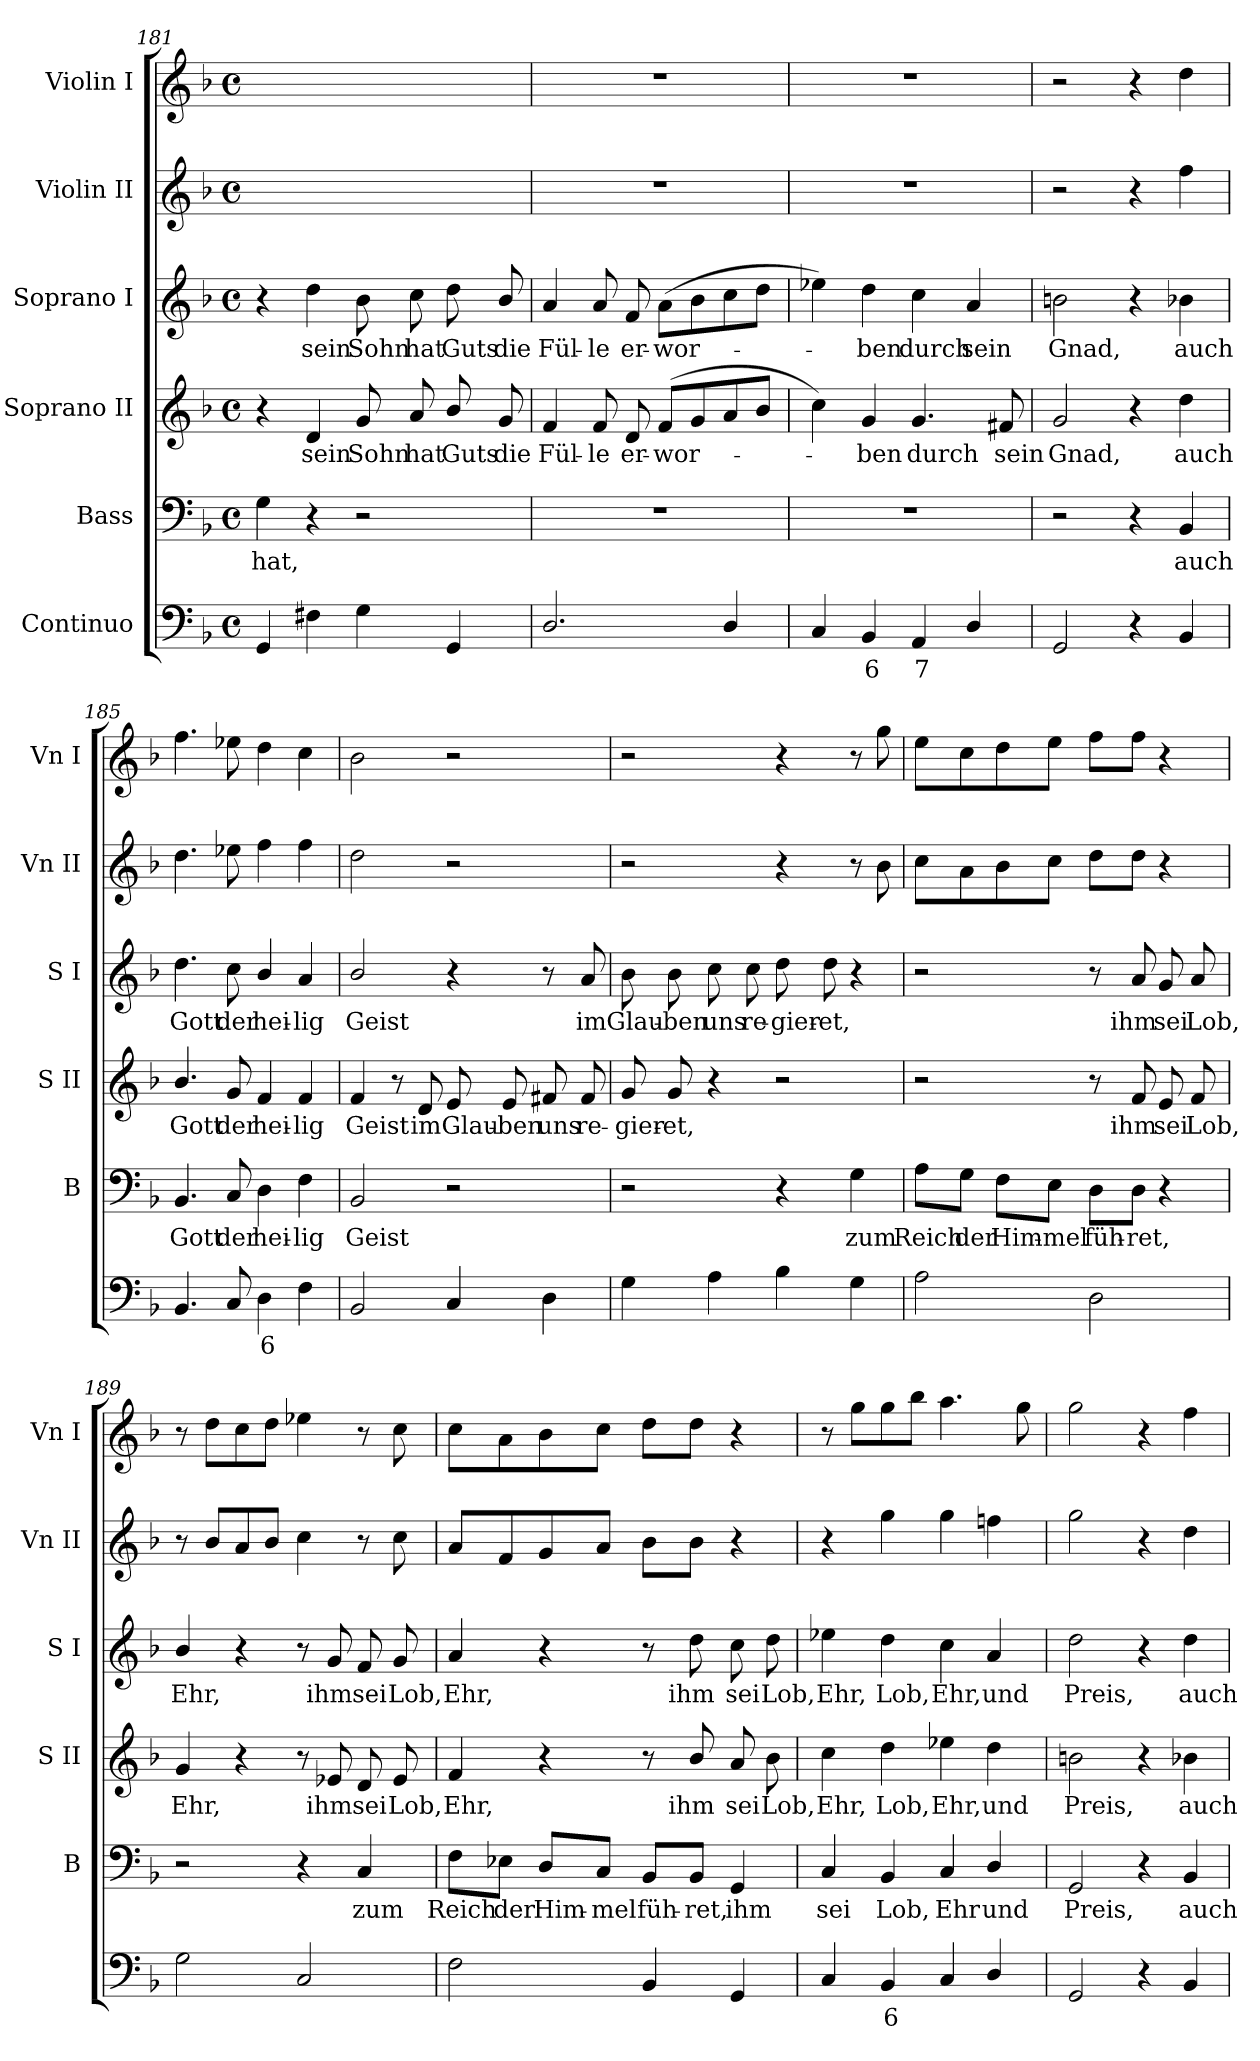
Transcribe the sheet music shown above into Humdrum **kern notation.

**kern	**text	**kern	**text	**kern	**text	**kern	**text	**kern	**kern
*part6	*part6	*part5	*part5	*part4	*part4	*part3	*part3	*part2	*part1
*staff6	*staff6	*staff5	*staff5	*staff4	*staff4	*staff3	*staff3	*staff2	*staff1
*I"Continuo	*	*I"Bass	*	*I"Soprano II	*	*I"Soprano I	*	*I"Violin II	*I"Violin I
*	*	*I'B	*	*I'S II	*	*I'S I	*	*I'Vn II	*I'Vn I
!!LO:LB:g=z
*clefF4	*	*clefF4	*	*clefG2	*	*clefG2	*	*clefG2	*clefG2
*k[b-]	*	*k[b-]	*	*k[b-]	*	*k[b-]	*	*k[b-]	*k[b-]
*F:	*	*F:	*	*F:	*	*F:	*	*F:	*F:
*M4/4	*	*M4/4	*	*M4/4	*	*M4/4	*	*M4/4	*M4/4
*met(c)	*	*met(c)	*	*met(c)	*	*met(c)	*	*met(c)	*met(c)
=181	=181	=181	=181	=181	=181	=181	=181	=181	=181
!	!	!	!LO:LY:b	!	!	!	!	!	!
4GG	.	4G	hat,	4r	.	4r	.	1ryy	1ryy
!	!	!	!	!	!LO:LY:b	!	!LO:LY:b	!	!
4F#X	.	4r	.	4d	sein	4dd	sein	.	.
!	!	!	!	!	!LO:LY:b	!	!LO:LY:b	!	!
4G	.	2r	.	8g	Sohn	8b-	Sohn	.	.
!	!	!	!	!	!LO:LY:b	!	!LO:LY:b	!	!
.	.	.	.	8a	hat	8cc	hat	.	.
!	!	!	!	!	!LO:LY:b	!	!LO:LY:b	!	!
4GG	.	.	.	8b-/	Guts	8dd	Guts	.	.
!	!	!	!	!	!LO:LY:b	!	!LO:LY:b	!	!
.	.	.	.	8g	die	8b-/	die	.	.
=182	=182	=182	=182	=182	=182	=182	=182	=182	=182
!	!	!	!	!	!LO:LY:b	!	!LO:LY:b	!	!
2.D/	.	1r	.	4f	Fül-	4a	Fül-	1r	1r
!	!	!	!	!	!LO:LY:b	!	!LO:LY:b	!	!
.	.	.	.	8f	-le	8a	-le	.	.
!	!	!	!	!	!LO:LY:b	!	!LO:LY:b	!	!
.	.	.	.	8d	er-	8f	er-	.	.
!	!	!	!	!	!LO:LY:b	!	!LO:LY:b	!	!
.	.	.	.	(<8fL	-wor-	(>8aL	-wor-	.	.
.	.	.	.	8g	.	8b-	.	.	.
4D/	.	.	.	8a	.	8cc	.	.	.
.	.	.	.	8b-J	.	8ddJ	.	.	.
=183	=183	=183	=183	=183	=183	=183	=183	=183	=183
4C	.	1r	.	4cc)	.	4ee-X)	.	1r	1r
!	!LO:LY:b	!	!	!	!LO:LY:b	!	!LO:LY:b	!	!
4BB-	6	.	.	4g	ben	4dd	ben	.	.
!	!LO:LY:b	!	!	!	!LO:LY:b	!	!LO:LY:b	!	!
4AA	7	.	.	4.g	durch	4cc	durch	.	.
!	!	!	!	!	!	!	!LO:LY:b	!	!
4D/	.	.	.	.	.	4a	sein	.	.
!	!	!	!	!	!LO:LY:b	!	!	!	!
.	.	.	.	8f#X	sein	.	.	.	.
=184	=184	=184	=184	=184	=184	=184	=184	=184	=184
!	!	!	!	!	!LO:LY:b	!	!LO:LY:b	!	!
2GG	.	2r	.	2g	Gnad,	2bn	Gnad,	2r	2r
4r	.	4r	.	4r	.	4r	.	4r	4r
!	!	!	!LO:LY:b	!	!LO:LY:b	!	!LO:LY:b	!	!
4BB-	.	4BB-	auch	4dd	auch	4b-X	auch	4ff	4dd
=185	=185	=185	=185	=185	=185	=185	=185	=185	=185
!	!	!	!LO:LY:b	!	!LO:LY:b	!	!LO:LY:b	!	!
4.BB-	.	4.BB-	Gott	4.b-/	Gott	4.dd	Gott	4.dd	4.ff
!	!	!	!LO:LY:b	!	!LO:LY:b	!	!LO:LY:b	!	!
8C	.	8C	der	8g	der	8cc	der	8ee-X	8ee-X
!	!LO:LY:b	!	!LO:LY:b	!	!LO:LY:b	!	!LO:LY:b	!	!
4D	6	4D	hei-	4f	hei-	4b-/	hei-	4ff	4dd
!	!	!	!LO:LY:b	!	!LO:LY:b	!	!LO:LY:b	!	!
4F	.	4F	-lig	4f	-lig	4a	-lig	4ff	4cc
!!LO:LB:g=z
=186	=186	=186	=186	=186	=186	=186	=186	=186	=186
!	!	!	!LO:LY:b	!	!LO:LY:b	!	!LO:LY:b	!	!
2BB-	.	2BB-	Geist	4f	Geist	2b-/	Geist	2dd	2b-
.	.	.	.	8r	.	.	.	.	.
!	!	!	!	!	!LO:LY:b	!	!	!	!
.	.	.	.	8d	im	.	.	.	.
!	!	!	!	!	!LO:LY:b	!	!	!	!
4C	.	2r	.	8e	Glau-	4r	.	2r	2r
!	!	!	!	!	!LO:LY:b	!	!	!	!
.	.	.	.	8e	-ben	.	.	.	.
!	!	!	!	!	!LO:LY:b	!	!	!	!
4D	.	.	.	8f#X	uns	8r	.	.	.
!	!	!	!	!	!LO:LY:b	!	!LO:LY:b	!	!
.	.	.	.	8f#	re-	8a	im	.	.
=187	=187	=187	=187	=187	=187	=187	=187	=187	=187
!	!	!	!	!	!LO:LY:b	!	!LO:LY:b	!	!
4G	.	2r	.	8g	-gier-	8b-	Glau-	2r	2r
!	!	!	!	!	!LO:LY:b	!	!LO:LY:b	!	!
.	.	.	.	8g	-et,	8b-	-ben	.	.
!	!	!	!	!	!	!	!LO:LY:b	!	!
4A	.	.	.	4r	.	8cc	uns	.	.
!	!	!	!	!	!	!	!LO:LY:b	!	!
.	.	.	.	.	.	8cc	re-	.	.
!	!	!	!	!	!	!	!LO:LY:b	!	!
4B-	.	4r	.	2r	.	8dd	-gier-	4r	4r
!	!	!	!	!	!	!	!LO:LY:b	!	!
.	.	.	.	.	.	8dd	-et,	.	.
!	!	!	!LO:LY:b	!	!	!	!	!	!
4G	.	4G	zum	.	.	4r	.	8r	8r
.	.	.	.	.	.	.	.	8b-	8gg
=188	=188	=188	=188	=188	=188	=188	=188	=188	=188
!	!	!	!LO:LY:b	!	!	!	!	!	!
2A	.	8A\L	Reich	2r	.	2r	.	8ccL	8eeL
!	!	!	!LO:LY:b	!	!	!	!	!	!
.	.	8G\J	der	.	.	.	.	8a	8cc
!	!	!	!LO:LY:b	!	!	!	!	!	!
.	.	8F\L	Him-	.	.	.	.	8b-	8dd
!	!	!	!LO:LY:b	!	!	!	!	!	!
.	.	8E\J	-mel	.	.	.	.	8ccJ	8eeJ
!	!	!	!LO:LY:b	!	!	!	!	!	!
2D	.	8D\L	füh-	8r	.	8r	.	8ddL	8ffL
!	!	!	!LO:LY:b	!	!LO:LY:b	!	!LO:LY:b	!	!
.	.	8D\J	-ret,	8f	ihm	8a	ihm	8ddJ	8ffJ
!	!	!	!	!	!LO:LY:b	!	!LO:LY:b	!	!
.	.	4r	.	8e	sei	8g	sei	4r	4r
!	!	!	!	!	!LO:LY:b	!	!LO:LY:b	!	!
.	.	.	.	8f	Lob,	8a	Lob,	.	.
!!LO:LB:g=z
=189	=189	=189	=189	=189	=189	=189	=189	=189	=189
!	!	!	!	!	!LO:LY:b	!	!LO:LY:b	!	!
2G	.	2r	.	4g	Ehr,	4b-/	Ehr,	8r	8r
.	.	.	.	.	.	.	.	8b-L	8ddL
.	.	.	.	4r	.	4r	.	8a	8cc
.	.	.	.	.	.	.	.	8b-J	8ddJ
2C	.	4r	.	8r	.	8r	.	4cc	4ee-X
!	!	!	!	!	!LO:LY:b	!	!LO:LY:b	!	!
.	.	.	.	8e-X	ihm	8g	ihm	.	.
!	!	!	!LO:LY:b	!	!LO:LY:b	!	!LO:LY:b	!	!
.	.	4C	zum	8d	sei	8f	sei	8r	8r
!	!	!	!	!	!LO:LY:b	!	!LO:LY:b	!	!
.	.	.	.	8e-	Lob,	8g	Lob,	8cc	8cc
=190	=190	=190	=190	=190	=190	=190	=190	=190	=190
!	!	!	!LO:LY:b	!	!LO:LY:b	!	!LO:LY:b	!	!
2F	.	8F\L	Reich	4f	Ehr,	4a	Ehr,	8aL	8ccL
!	!	!	!LO:LY:b	!	!	!	!	!	!
.	.	8E-X\J	der	.	.	.	.	8f	8a
!	!	!	!LO:LY:b	!	!	!	!	!	!
.	.	8D/L	Him-	4r	.	4r	.	8g	8b-
!	!	!	!LO:LY:b	!	!	!	!	!	!
.	.	8C/J	-mel	.	.	.	.	8aJ	8ccJ
!	!	!	!LO:LY:b	!	!	!	!	!	!
4BB-	.	8BB-/L	füh-	8r	.	8r	.	8b-L	8ddL
!	!	!	!LO:LY:b	!	!LO:LY:b	!	!LO:LY:b	!	!
.	.	8BB-/J	-ret,	8b-/	ihm	8dd	ihm	8b-J	8ddJ
!	!	!	!LO:LY:b	!	!LO:LY:b	!	!LO:LY:b	!	!
4GG	.	4GG	ihm	8a	sei	8cc	sei	4r	4r
!	!	!	!	!	!LO:LY:b	!	!LO:LY:b	!	!
.	.	.	.	8b-	Lob,	8dd	Lob,	.	.
=191	=191	=191	=191	=191	=191	=191	=191	=191	=191
!	!	!	!LO:LY:b	!	!LO:LY:b	!	!LO:LY:b	!	!
4C	.	4C	sei	4cc	Ehr,	4ee-X	Ehr,	4r	8r
.	.	.	.	.	.	.	.	.	8ggL
!	!LO:LY:b	!	!LO:LY:b	!	!LO:LY:b	!	!LO:LY:b	!	!
4BB-	6	4BB-	Lob,	4dd	Lob,	4dd	Lob,	4gg	8gg
.	.	.	.	.	.	.	.	.	8bb-J
!	!	!	!LO:LY:b	!	!LO:LY:b	!	!LO:LY:b	!	!
4C	.	4C	Ehr	4ee-X	Ehr,	4cc	Ehr,	4gg	4.aa
!	!	!	!LO:LY:b	!	!LO:LY:b	!	!LO:LY:b	!	!
4D/	.	4D/	und	4dd	und	4a	und	4ffn	.
.	.	.	.	.	.	.	.	.	8gg
=192	=192	=192	=192	=192	=192	=192	=192	=192	=192
!	!	!	!LO:LY:b	!	!LO:LY:b	!	!LO:LY:b	!	!
2GG	.	2GG	Preis,	2bn	Preis,	2dd	Preis,	2gg	2gg
4r	.	4r	.	4r	.	4r	.	4r	4r
!	!	!	!LO:LY:b	!	!LO:LY:b	!	!LO:LY:b	!	!
4BB-	.	4BB-	auch	4b-X	auch	4dd	auch	4dd	4ff
=	=	=	=	=	=	=	=	=	=
*-	*-	*-	*-	*-	*-	*-	*-	*-	*-
